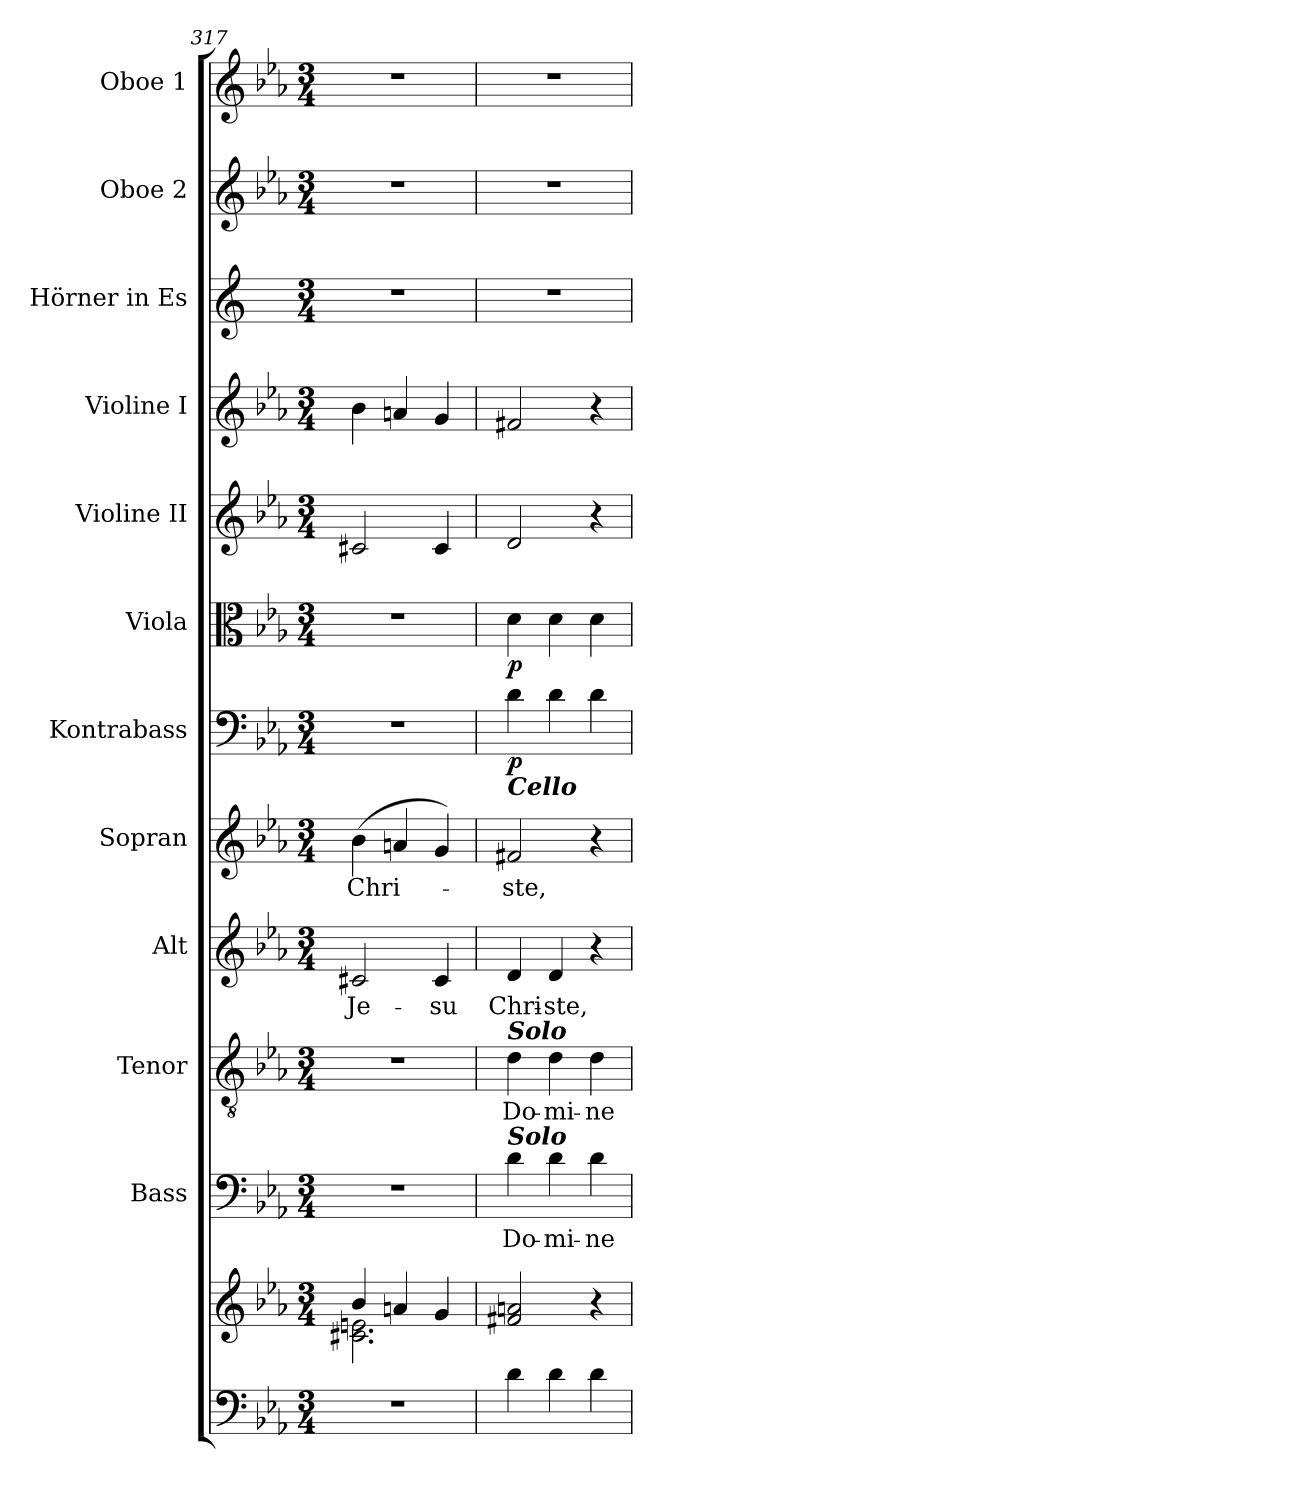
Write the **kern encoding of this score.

**kern	**kern	**kern	**text	**kern	**text	**kern	**text	**kern	**text	**kern	**dynam	**kern	**dynam	**kern	**kern	**kern	**kern	**kern
*part12	*part12	*part11	*part11	*part10	*part10	*part9	*part9	*part8	*part8	*part7	*part7	*part6	*part6	*part5	*part4	*part3	*part2	*part1
*staff13	*staff12	*staff11	*staff11	*staff10	*staff10	*staff9	*staff9	*staff8	*staff8	*staff7	*staff7	*staff6	*staff6	*staff5	*staff4	*staff3	*staff2	*staff1
*	*	*I"Bass	*	*I"Tenor	*	*I"Alt	*	*I"Sopran	*	*I"Kontrabass	*	*I"Viola	*	*I"Violine II	*I"Violine I	*I"Hörner in Es	*I"Oboe 2	*I"Oboe 1
*	*	*I'B.	*	*I'T.	*	*I'A.	*	*I'S.	*	*I'Kb.	*	*I'Vla.	*	*I'Vl. II	*I'Vl. I	*	*I'Ob. 2	*I'Ob. 1
*clefF4	*clefG2	*clefF4	*	*clefGv2	*	*clefG2	*	*clefG2	*	*clefF4	*	*clefC3	*	*clefG2	*clefG2	*clefG2	*clefG2	*clefG2
*	*	*	*	*	*	*	*	*	*	*ITrd7c12	*	*	*	*	*	*ITrd5c9	*	*
*k[b-e-a-]	*k[b-e-a-]	*k[b-e-a-]	*	*k[b-e-a-]	*	*k[b-e-a-]	*	*k[b-e-a-]	*	*k[b-e-a-]	*	*k[b-e-a-]	*	*k[b-e-a-]	*k[b-e-a-]	*k[b-e-a-]	*k[b-e-a-]	*k[b-e-a-]
*E-:	*E-:	*E-:	*	*E-:	*	*E-:	*	*E-:	*	*E-:	*	*E-:	*	*E-:	*E-:	*E-:	*E-:	*E-:
*M3/4	*M3/4	*M3/4	*	*M3/4	*	*M3/4	*	*M3/4	*	*M3/4	*	*M3/4	*	*M3/4	*M3/4	*M3/4	*M3/4	*M3/4
=317	=317	=317	=317	=317	=317	=317	=317	=317	=317	=317	=317	=317	=317	=317	=317	=317	=317	=317
*	*^	*	*	*	*	*	*	*	*	*	*	*	*	*	*	*	*	*
!	!	!	!	!	!	!	!	!LO:LY:b	!	!LO:LY:b	!	!	!	!	!	!	!	!	!
2.r	4b-/	2.c#X\ 2.en\	2.r	.	2.r	.	2c#X/	Je-	(>4b-\	Chri-	2.r	.	2.r	.	2c#X/	4b-\	2.r	2.r	2.r
.	4an/	.	.	.	.	.	.	.	4an/	.	.	.	.	.	.	4an/	.	.	.
!	!	!	!	!	!	!	!	!LO:LY:b	!	!	!	!	!	!	!	!	!	!	!
.	4g/	.	.	.	.	.	4c#/	-su	4g/)	.	.	.	.	.	4c#/	4g/	.	.	.
*	*v	*v	*	*	*	*	*	*	*	*	*	*	*	*	*	*	*	*	*
=318	=318	=318	=318	=318	=318	=318	=318	=318	=318	=318	=318	=318	=318	=318	=318	=318	=318	=318
!	!	!	!	!	!	!	!	!	!	!LO:TX:b:Bi:t=Cello	!	!	!	!	!	!	!	!
!	!	!	!	!LO:TX:a:Bi:t=Solo	!	!	!	!	!	!	!	!	!	!	!	!	!	!
!	!	!LO:TX:a:Bi:t=Solo	!	!	!	!	!	!	!	!	!	!	!	!	!	!	!	!
!	!	!	!LO:LY:b	!	!LO:LY:b	!	!LO:LY:b	!	!LO:LY:b	!	!LO:DY:b	!	!LO:DY:b	!	!	!	!	!
4d\	2f#X/ 2an/	4d\	Do-	4d\	Do-	4d/	Chri-	2f#X/	-ste,	4D\	p	4d\	p	2d/	2f#X/	2.r	2.r	2.r
!	!	!	!LO:LY:b	!	!LO:LY:b	!	!LO:LY:b	!	!	!	!	!	!	!	!	!	!	!
4d\	.	4d\	-mi-	4d\	-mi-	4d/	-ste,	.	.	4D\	.	4d\	.	.	.	.	.	.
!	!	!	!LO:LY:b	!	!LO:LY:b	!	!	!	!	!	!	!	!	!	!	!	!	!
4d\	4r	4d\	-ne	4d\	-ne	4r	.	4r	.	4D\	.	4d\	.	4r	4r	.	.	.
=	=	=	=	=	=	=	=	=	=	=	=	=	=	=	=	=	=	=
*-	*-	*-	*-	*-	*-	*-	*-	*-	*-	*-	*-	*-	*-	*-	*-	*-	*-	*-
